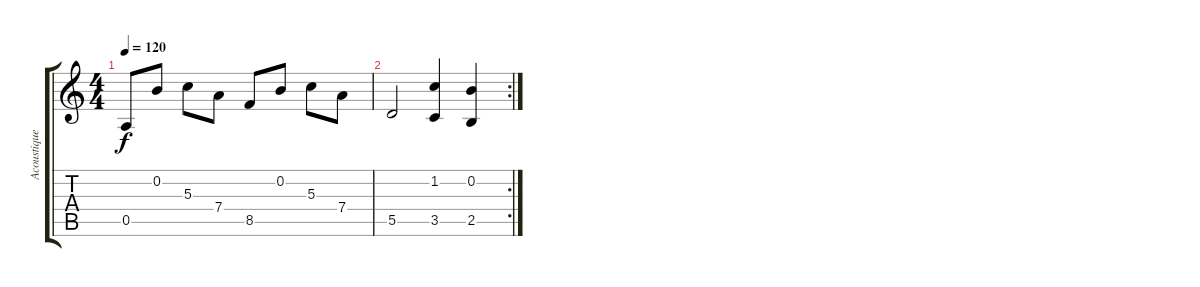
\track ("Acoustique guitar" "Acoustique") {instrument acousticguitarsteel}
\staff {score tabs}
\tuning (E4 B3 G3 D3 A2 E2) {hide}
\ts (4 4)
\tempo 120
\clef g2
\ks c
0.5.8{dy f} 0.2.8 5.3.8 7.4.8 8.5.8 0.2.8 5.3.8 7.4.8 |
\rc 2
5.5.2 (1.2 3.5).4 (0.2 2.5).4
